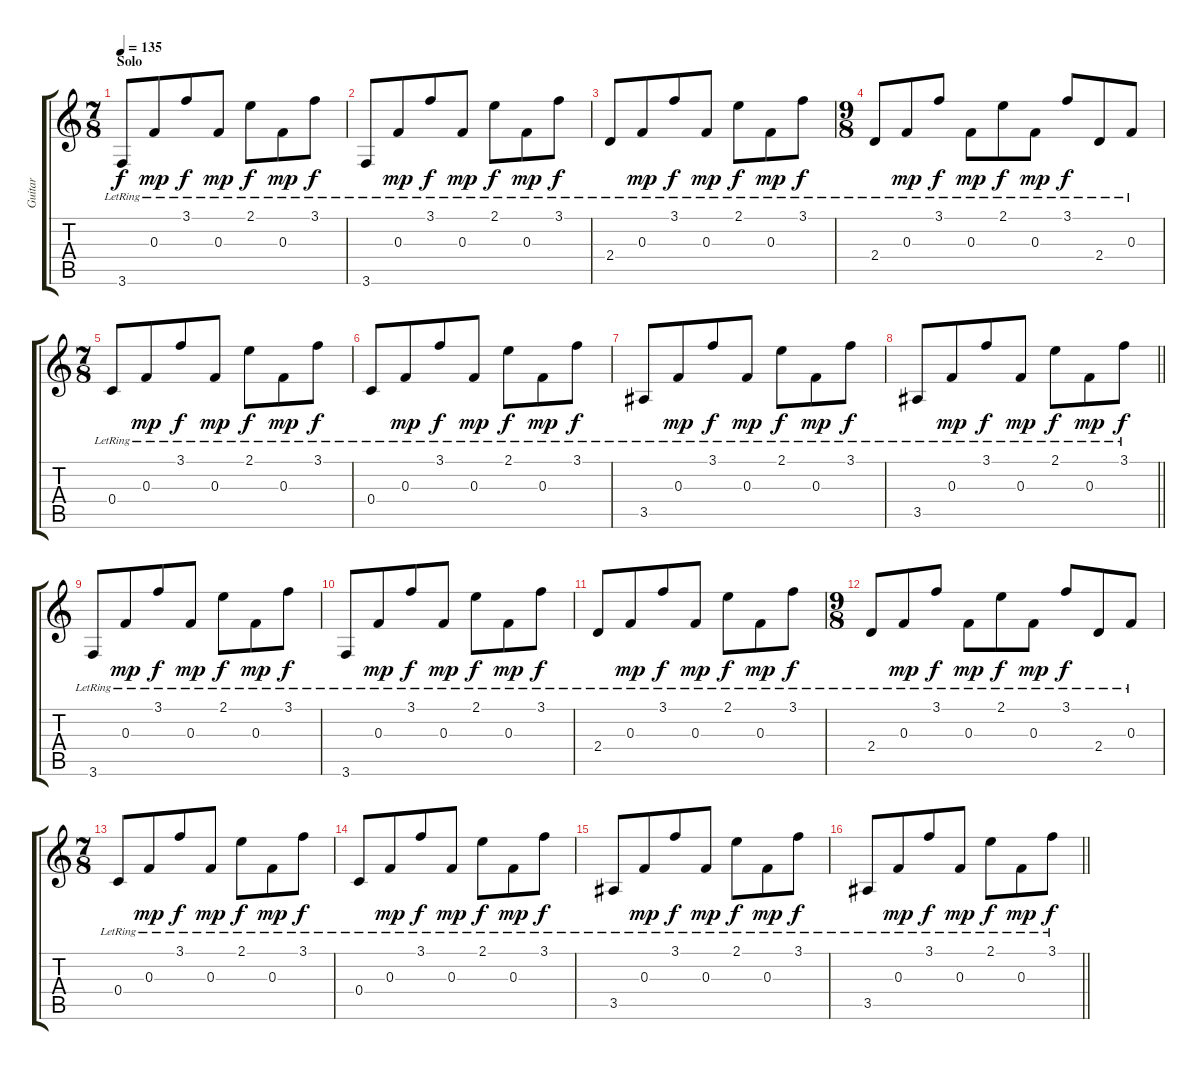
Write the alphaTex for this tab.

\track ("Guitar" "Guitar") {instrument acousticguitarsteel}
\staff {score tabs}
\tuning (D4 A3 F3 C3 G2 D2) {hide}
\ts (7 8)
\section ("" "Solo")
\tempo 135
\clef g2
\ks c
3.6{lr}.8{dy f} 0.3{lr}.8{dy mp} 3.1{lr}.8{dy f} 0.3{lr}.8{dy mp} 2.1{lr}.8{dy f} 0.3{lr}.8{dy mp} 3.1{lr}.8{dy f} |
3.6{lr}.8 0.3{lr}.8{dy mp} 3.1{lr}.8{dy f} 0.3{lr}.8{dy mp} 2.1{lr}.8{dy f} 0.3{lr}.8{dy mp} 3.1{lr}.8{dy f} |
2.4{lr}.8 0.3{lr}.8{dy mp} 3.1{lr}.8{dy f} 0.3{lr}.8{dy mp} 2.1{lr}.8{dy f} 0.3{lr}.8{dy mp} 3.1{lr}.8{dy f} |
\ts (9 8)
2.4{lr}.8 0.3{lr}.8{dy mp} 3.1{lr}.8{dy f} 0.3{lr}.8{dy mp} 2.1{lr}.8{dy f} 0.3{lr}.8{dy mp} 3.1{lr}.8{dy f} 2.4{lr}.8 0.3{lr}.8 |
\ts (7 8)
0.4{lr}.8 0.3{lr}.8{dy mp} 3.1{lr}.8{dy f} 0.3{lr}.8{dy mp} 2.1{lr}.8{dy f} 0.3{lr}.8{dy mp} 3.1{lr}.8{dy f} |
0.4{lr}.8 0.3{lr}.8{dy mp} 3.1{lr}.8{dy f} 0.3{lr}.8{dy mp} 2.1{lr}.8{dy f} 0.3{lr}.8{dy mp} 3.1{lr}.8{dy f} |
3.5{lr}.8 0.3{lr}.8{dy mp} 3.1{lr}.8{dy f} 0.3{lr}.8{dy mp} 2.1{lr}.8{dy f} 0.3{lr}.8{dy mp} 3.1{lr}.8{dy f} |
\barLineRight lightlight
3.5{lr}.8 0.3{lr}.8{dy mp} 3.1{lr}.8{dy f} 0.3{lr}.8{dy mp} 2.1{lr}.8{dy f} 0.3{lr}.8{dy mp} 3.1{lr}.8{dy f} |
\section ("" "")
3.6{lr}.8 0.3{lr}.8{dy mp} 3.1{lr}.8{dy f} 0.3{lr}.8{dy mp} 2.1{lr}.8{dy f} 0.3{lr}.8{dy mp} 3.1{lr}.8{dy f} |
3.6{lr}.8 0.3{lr}.8{dy mp} 3.1{lr}.8{dy f} 0.3{lr}.8{dy mp} 2.1{lr}.8{dy f} 0.3{lr}.8{dy mp} 3.1{lr}.8{dy f} |
2.4{lr}.8 0.3{lr}.8{dy mp} 3.1{lr}.8{dy f} 0.3{lr}.8{dy mp} 2.1{lr}.8{dy f} 0.3{lr}.8{dy mp} 3.1{lr}.8{dy f} |
\ts (9 8)
2.4{lr}.8 0.3{lr}.8{dy mp} 3.1{lr}.8{dy f} 0.3{lr}.8{dy mp} 2.1{lr}.8{dy f} 0.3{lr}.8{dy mp} 3.1{lr}.8{dy f} 2.4{lr}.8 0.3{lr}.8 |
\ts (7 8)
0.4{lr}.8 0.3{lr}.8{dy mp} 3.1{lr}.8{dy f} 0.3{lr}.8{dy mp} 2.1{lr}.8{dy f} 0.3{lr}.8{dy mp} 3.1{lr}.8{dy f} |
0.4{lr}.8 0.3{lr}.8{dy mp} 3.1{lr}.8{dy f} 0.3{lr}.8{dy mp} 2.1{lr}.8{dy f} 0.3{lr}.8{dy mp} 3.1{lr}.8{dy f} |
3.5{lr}.8 0.3{lr}.8{dy mp} 3.1{lr}.8{dy f} 0.3{lr}.8{dy mp} 2.1{lr}.8{dy f} 0.3{lr}.8{dy mp} 3.1{lr}.8{dy f} |
\barLineRight lightlight
3.5{lr}.8 0.3{lr}.8{dy mp} 3.1{lr}.8{dy f} 0.3{lr}.8{dy mp} 2.1{lr}.8{dy f} 0.3{lr}.8{dy mp} 3.1{lr}.8{dy f}
